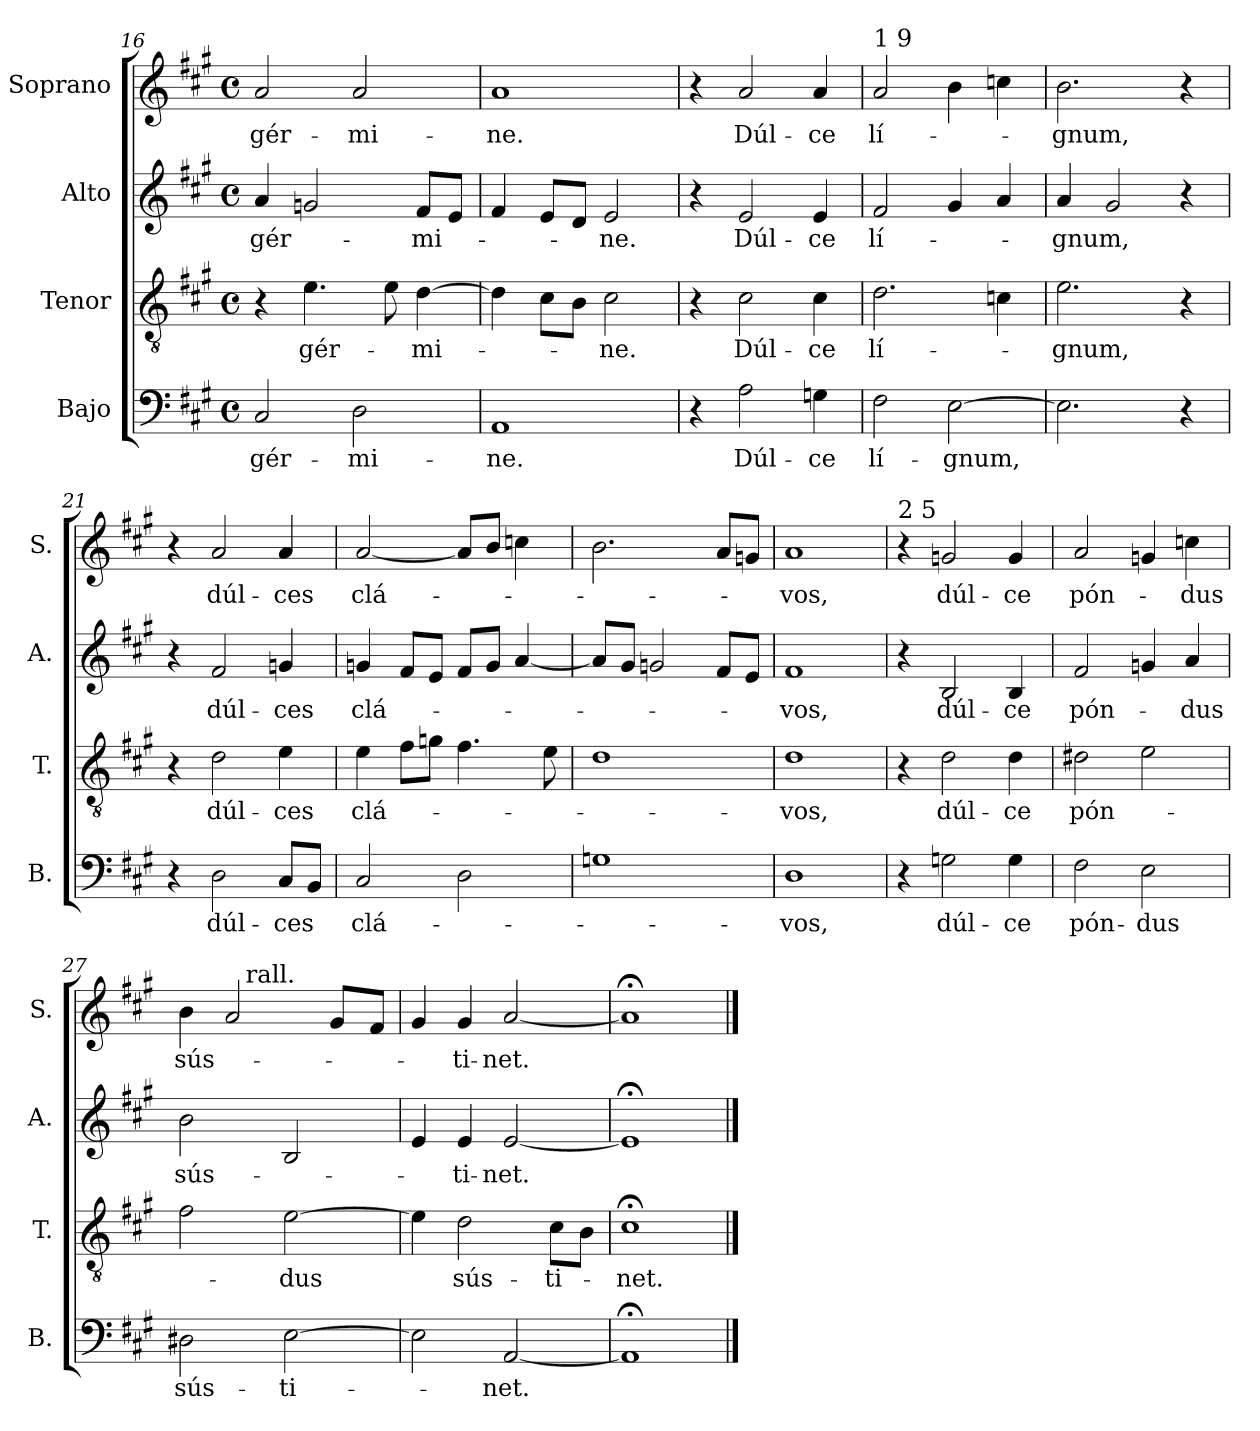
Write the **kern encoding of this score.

**kern	**text	**kern	**text	**kern	**text	**kern	**text
*part4	*part4	*part3	*part3	*part2	*part2	*part1	*part1
*staff4	*staff4	*staff3	*staff3	*staff2	*staff2	*staff1	*staff1
*I"Bajo	*	*I"Tenor	*	*I"Alto	*	*I"Soprano	*
*I'B.	*	*I'T.	*	*I'A.	*	*I'S.	*
*clefF4	*	*clefGv2	*	*clefG2	*	*clefG2	*
*k[f#c#g#]	*	*k[f#c#g#]	*	*k[f#c#g#]	*	*k[f#c#g#]	*
*A:	*	*A:	*	*A:	*	*A:	*
*M4/4	*	*M4/4	*	*M4/4	*	*M4/4	*
*met(c)	*	*met(c)	*	*met(c)	*	*met(c)	*
=16	=16	=16	=16	=16	=16	=16	=16
!	!LO:LY:b	!	!	!	!LO:LY:b	!	!LO:LY:b
2C#/	gér-	4r	.	4a/	gér-	2a/	gér-
!	!	!	!LO:LY:b	!	!	!	!
.	.	4.e\	gér-	2gn/	.	.	.
!	!LO:LY:b	!	!	!	!	!	!LO:LY:b
2D\	-mi-	.	.	.	.	2a/	-mi-
.	.	8e\	.	.	.	.	.
!	!	!	!LO:LY:b	!	!LO:LY:b	!	!
.	.	[>4d\	-mi-	8f#/L	-mi-	.	.
.	.	.	.	8e/J	.	.	.
=17	=17	=17	=17	=17	=17	=17	=17
!	!LO:LY:b	!	!	!	!	!	!LO:LY:b
1AA	-ne.	4d\]	.	4f#/	.	1a	-ne.
.	.	8c#\L	.	8e/L	.	.	.
.	.	8B\J	.	8d/J	.	.	.
!	!	!	!LO:LY:b	!	!LO:LY:b	!	!
.	.	2c#\	-ne.	2e/	-ne.	.	.
=18	=18	=18	=18	=18	=18	=18	=18
4r	.	4r	.	4r	.	4r	.
!	!LO:LY:b	!	!LO:LY:b	!	!LO:LY:b	!	!LO:LY:b
2A\	Dúl-	2c#\	Dúl-	2e/	Dúl-	2a/	Dúl-
!	!LO:LY:b	!	!LO:LY:b	!	!LO:LY:b	!	!LO:LY:b
4Gn\	-ce	4c#\	-ce	4e/	-ce	4a/	-ce
!!LO:LB:g=z
=19	=19	=19	=19	=19	=19	=19	=19
!	!	!	!	!	!	!LO:TX:a:t=1 9	!
!	!LO:LY:b	!	!LO:LY:b	!	!LO:LY:b	!	!LO:LY:b
2F#\	lí-	2.d\	lí-	2f#/	lí-	2a/	lí-
!	!LO:LY:b	!	!	!	!	!	!
[>2E\	-gnum,	.	.	4g#/	.	4b\	.
.	.	4cn\	.	4a/	.	4ccn\	.
=20	=20	=20	=20	=20	=20	=20	=20
!	!	!	!LO:LY:b	!	!LO:LY:b	!	!LO:LY:b
2.E\]	.	2.e\	-gnum,	4a/	-gnum,	2.b\	-gnum,
.	.	.	.	2g#/	.	.	.
4r	.	4r	.	4r	.	4r	.
=21	=21	=21	=21	=21	=21	=21	=21
4r	.	4r	.	4r	.	4r	.
!	!LO:LY:b	!	!LO:LY:b	!	!LO:LY:b	!	!LO:LY:b
2D\	dúl-	2d\	dúl-	2f#/	dúl-	2a/	dúl-
!	!LO:LY:b	!	!LO:LY:b	!	!LO:LY:b	!	!LO:LY:b
8C#/L	-ces	4e\	-ces	4gn/	-ces	4a/	-ces
8BB/J	.	.	.	.	.	.	.
=22	=22	=22	=22	=22	=22	=22	=22
!	!LO:LY:b	!	!LO:LY:b	!	!LO:LY:b	!	!LO:LY:b
2C#/	clá-	4e\	clá-	4gn/	clá-	[<2a/	clá-
.	.	8f#\L	.	8f#/L	.	.	.
.	.	8gn\J	.	8e/J	.	.	.
2D\	.	4.f#\	.	8f#/L	.	8a/L]	.
.	.	.	.	8g/J	.	8b/J	.
.	.	.	.	[<4a/	.	4ccn\	.
.	.	8e\	.	.	.	.	.
=23	=23	=23	=23	=23	=23	=23	=23
1Gn	.	1d	.	8a/L]	.	2.b\	.
.	.	.	.	8g#/J	.	.	.
.	.	.	.	2gn/	.	.	.
.	.	.	.	8f#/L	.	8a/L	.
.	.	.	.	8e/J	.	8gn/J	.
=24	=24	=24	=24	=24	=24	=24	=24
!	!LO:LY:b	!	!LO:LY:b	!	!LO:LY:b	!	!LO:LY:b
1D	-vos,	1d	-vos,	1f#	-vos,	1a	-vos,
!!LO:LB:g=z
=25	=25	=25	=25	=25	=25	=25	=25
!	!	!	!	!	!	!LO:TX:a:t=2 5	!
4r	.	4r	.	4r	.	4r	.
!	!LO:LY:b	!	!LO:LY:b	!	!LO:LY:b	!	!LO:LY:b
2Gn\	dúl-	2d\	dúl-	2B/	dúl-	2gn/	dúl-
!	!LO:LY:b	!	!LO:LY:b	!	!LO:LY:b	!	!LO:LY:b
4G\	-ce	4d\	-ce	4B/	-ce	4g/	-ce
=26	=26	=26	=26	=26	=26	=26	=26
!	!LO:LY:b	!	!LO:LY:b	!	!LO:LY:b	!	!LO:LY:b
2F#\	pón-	2d#X\	pón-	2f#/	pón-	2a/	pón-
!	!LO:LY:b	!	!	!	!	!	!
2E\	-dus	2e\	.	4gn/	.	4gn/	.
!	!	!	!	!	!LO:LY:b	!	!LO:LY:b
.	.	.	.	4a/	-dus	4ccn\	-dus
=27	=27	=27	=27	=27	=27	=27	=27
!	!LO:LY:b	!	!	!	!LO:LY:b	!	!LO:LY:b
*	*	*	*	*	*	*^	*
2D#X\	sús-	2f#\	.	2b\	sús-	4b\	4ryy	sús-
.	.	.	.	.	.	2a/	16ryy	.
!	!	!	!	!	!	!	!LO:TX:a:t=rall.	!
.	.	.	.	.	.	.	2ryy	.
!	!LO:LY:b	!	!LO:LY:b	!	!	!	!	!
[>2E\	-ti-	[>2e\	-dus	2B/	.	.	.	.
.	.	.	.	.	.	8g#/L	.	.
.	.	.	.	.	.	.	8.ryy	.
.	.	.	.	.	.	8f#/J	.	.
*	*	*	*	*	*	*v	*v	*
=28	=28	=28	=28	=28	=28	=28	=28
2E\]	.	4e\]	.	4e/	.	4g#/	.
!	!	!	!LO:LY:b	!	!LO:LY:b	!	!LO:LY:b
.	.	2d\	sús-	4e/	-ti-	4g#/	-ti-
!	!LO:LY:b	!	!	!	!LO:LY:b	!	!LO:LY:b
[<2AA/	-net.	.	.	[<2e/	-net.	[<2a/	-net.
!	!	!	!LO:LY:b	!	!	!	!
.	.	8c#\L	-ti-	.	.	.	.
.	.	8B\J	.	.	.	.	.
=29	=29	=29	=29	=29	=29	=29	=29
!	!	!	!LO:LY:b	!	!	!	!
1AA;]	.	1c#;<	-net.	1e;]	.	1a;<]	.
==	==	==	==	==	==	==	==
*-	*-	*-	*-	*-	*-	*-	*-
